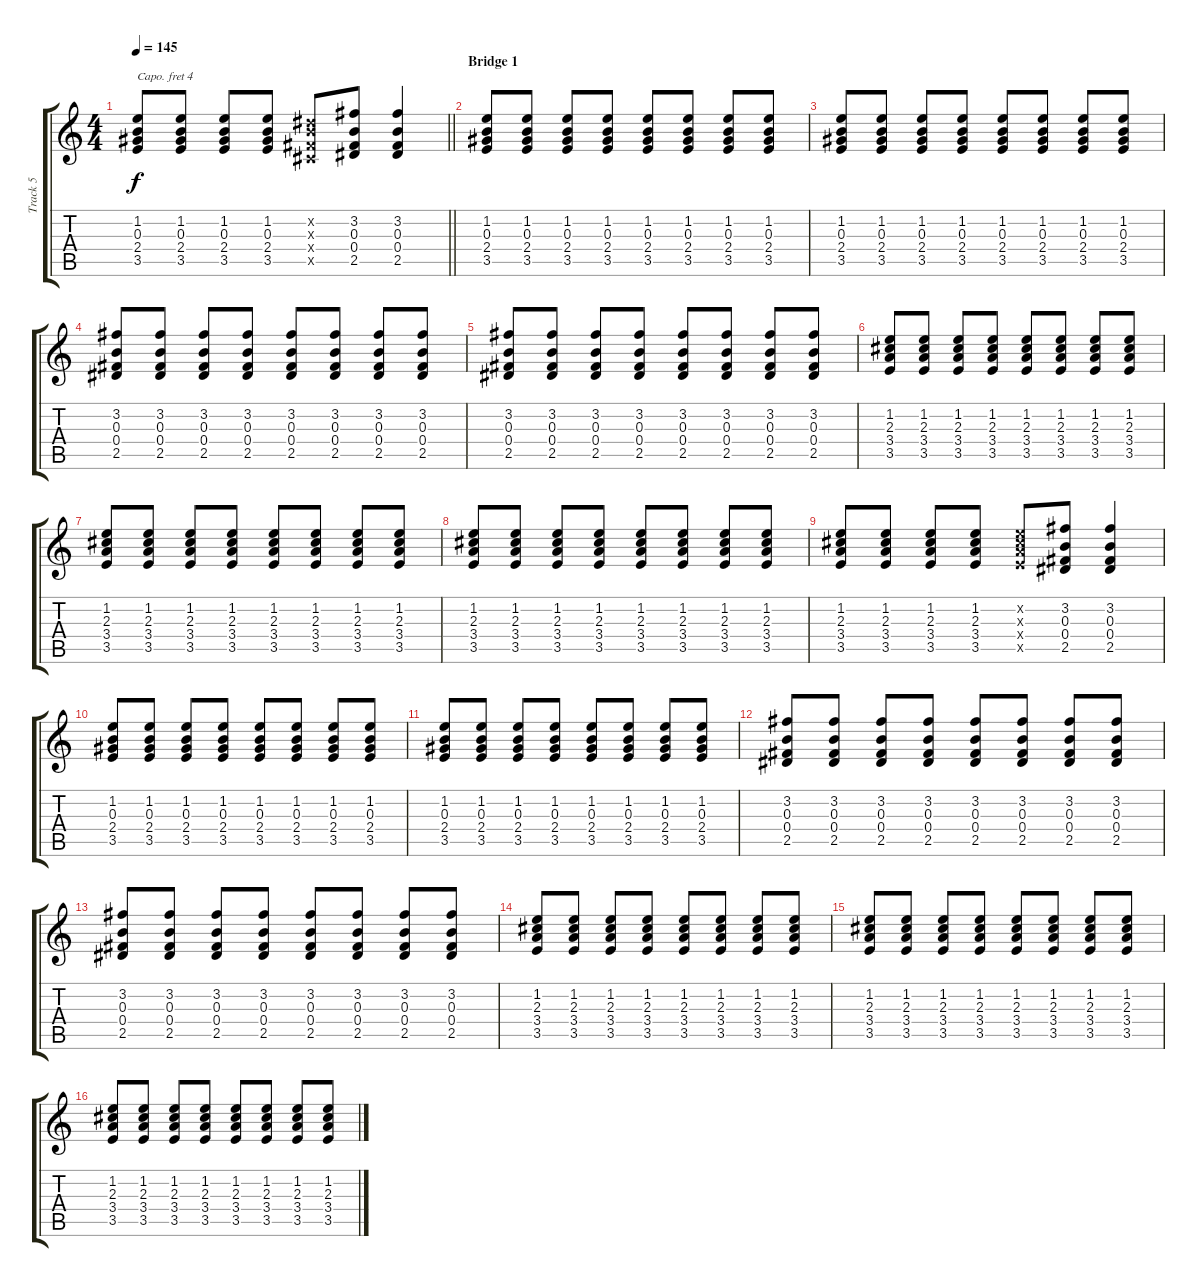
\track ("Track 5" "Track 5") {instrument acousticguitarsteel}
\staff {score tabs}
\capo 4
\tuning (E4 B3 G3 D3 A2 E2) {hide}
\ts (4 4)
\tempo 145
\clef g2
\barLineRight lightlight
\ks c
(1.2 0.3 2.4 3.5).8{dy f} (1.2 0.3 2.4 3.5).8 (1.2 0.3 2.4 3.5).8 (1.2 0.3 2.4 3.5).8 (0.2{x} 0.3{x} 0.4{x} 0.5{x}).8 (3.2 0.3 0.4 2.5).8 (3.2 0.3 0.4 2.5).4 |
\section ("" "Bridge 1")
(1.2 0.3 2.4 3.5).8 (1.2 0.3 2.4 3.5).8 (1.2 0.3 2.4 3.5).8 (1.2 0.3 2.4 3.5).8 (1.2 0.3 2.4 3.5).8 (1.2 0.3 2.4 3.5).8 (1.2 0.3 2.4 3.5).8 (1.2 0.3 2.4 3.5).8 |
(1.2 0.3 2.4 3.5).8 (1.2 0.3 2.4 3.5).8 (1.2 0.3 2.4 3.5).8 (1.2 0.3 2.4 3.5).8 (1.2 0.3 2.4 3.5).8 (1.2 0.3 2.4 3.5).8 (1.2 0.3 2.4 3.5).8 (1.2 0.3 2.4 3.5).8 |
(3.2 0.3 0.4 2.5).8 (3.2 0.3 0.4 2.5).8 (3.2 0.3 0.4 2.5).8 (3.2 0.3 0.4 2.5).8 (3.2 0.3 0.4 2.5).8 (3.2 0.3 0.4 2.5).8 (3.2 0.3 0.4 2.5).8 (3.2 0.3 0.4 2.5).8 |
(3.2 0.3 0.4 2.5).8 (3.2 0.3 0.4 2.5).8 (3.2 0.3 0.4 2.5).8 (3.2 0.3 0.4 2.5).8 (3.2 0.3 0.4 2.5).8 (3.2 0.3 0.4 2.5).8 (3.2 0.3 0.4 2.5).8 (3.2 0.3 0.4 2.5).8 |
(1.2 2.3 3.4 3.5).8 (1.2 2.3 3.4 3.5).8 (1.2 2.3 3.4 3.5).8 (1.2 2.3 3.4 3.5).8 (1.2 2.3 3.4 3.5).8 (1.2 2.3 3.4 3.5).8 (1.2 2.3 3.4 3.5).8 (1.2 2.3 3.4 3.5).8 |
(1.2 2.3 3.4 3.5).8 (1.2 2.3 3.4 3.5).8 (1.2 2.3 3.4 3.5).8 (1.2 2.3 3.4 3.5).8 (1.2 2.3 3.4 3.5).8 (1.2 2.3 3.4 3.5).8 (1.2 2.3 3.4 3.5).8 (1.2 2.3 3.4 3.5).8 |
(1.2 2.3 3.4 3.5).8 (1.2 2.3 3.4 3.5).8 (1.2 2.3 3.4 3.5).8 (1.2 2.3 3.4 3.5).8 (1.2 2.3 3.4 3.5).8 (1.2 2.3 3.4 3.5).8 (1.2 2.3 3.4 3.5).8 (1.2 2.3 3.4 3.5).8 |
(1.2 2.3 3.4 3.5).8 (1.2 2.3 3.4 3.5).8 (1.2 2.3 3.4 3.5).8 (1.2 2.3 3.4 3.5).8 (1.2{x} 2.3{x} 3.4{x} 3.5{x}).8 (3.2 0.3 0.4 2.5).8 (3.2 0.3 0.4 2.5).4 |
(1.2 0.3 2.4 3.5).8 (1.2 0.3 2.4 3.5).8 (1.2 0.3 2.4 3.5).8 (1.2 0.3 2.4 3.5).8 (1.2 0.3 2.4 3.5).8 (1.2 0.3 2.4 3.5).8 (1.2 0.3 2.4 3.5).8 (1.2 0.3 2.4 3.5).8 |
(1.2 0.3 2.4 3.5).8 (1.2 0.3 2.4 3.5).8 (1.2 0.3 2.4 3.5).8 (1.2 0.3 2.4 3.5).8 (1.2 0.3 2.4 3.5).8 (1.2 0.3 2.4 3.5).8 (1.2 0.3 2.4 3.5).8 (1.2 0.3 2.4 3.5).8 |
(3.2 0.3 0.4 2.5).8 (3.2 0.3 0.4 2.5).8 (3.2 0.3 0.4 2.5).8 (3.2 0.3 0.4 2.5).8 (3.2 0.3 0.4 2.5).8 (3.2 0.3 0.4 2.5).8 (3.2 0.3 0.4 2.5).8 (3.2 0.3 0.4 2.5).8 |
(3.2 0.3 0.4 2.5).8 (3.2 0.3 0.4 2.5).8 (3.2 0.3 0.4 2.5).8 (3.2 0.3 0.4 2.5).8 (3.2 0.3 0.4 2.5).8 (3.2 0.3 0.4 2.5).8 (3.2 0.3 0.4 2.5).8 (3.2 0.3 0.4 2.5).8 |
(1.2 2.3 3.4 3.5).8 (1.2 2.3 3.4 3.5).8 (1.2 2.3 3.4 3.5).8 (1.2 2.3 3.4 3.5).8 (1.2 2.3 3.4 3.5).8 (1.2 2.3 3.4 3.5).8 (1.2 2.3 3.4 3.5).8 (1.2 2.3 3.4 3.5).8 |
(1.2 2.3 3.4 3.5).8 (1.2 2.3 3.4 3.5).8 (1.2 2.3 3.4 3.5).8 (1.2 2.3 3.4 3.5).8 (1.2 2.3 3.4 3.5).8 (1.2 2.3 3.4 3.5).8 (1.2 2.3 3.4 3.5).8 (1.2 2.3 3.4 3.5).8 |
(1.2 2.3 3.4 3.5).8 (1.2 2.3 3.4 3.5).8 (1.2 2.3 3.4 3.5).8 (1.2 2.3 3.4 3.5).8 (1.2 2.3 3.4 3.5).8 (1.2 2.3 3.4 3.5).8 (1.2 2.3 3.4 3.5).8 (1.2 2.3 3.4 3.5).8
